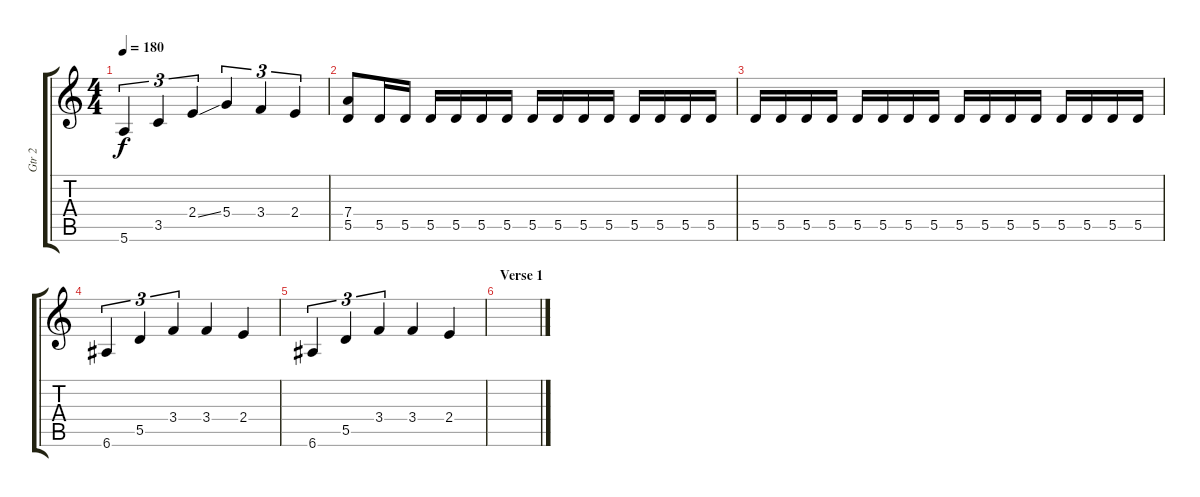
\track ("Gtr 2" "Gtr 2") {instrument overdrivenguitar}
\staff {score tabs}
\tuning (E4 B3 G3 D3 A2 E2) {hide}
\ts (4 4)
\tempo 180
\clef g2
\ks c
5.6.4{tu (3 2) dy f} 3.5.4{tu (3 2)} 2.4{ss}.4{tu (3 2)} 5.4.4{tu (3 2)} 3.4.4{tu (3 2)} 2.4.4{tu (3 2)} |
(7.4 5.5).8 5.5.16 5.5.16 5.5.16 5.5.16 5.5.16 5.5.16 5.5.16 5.5.16 5.5.16 5.5.16 5.5.16 5.5.16 5.5.16 5.5.16 |
5.5.16 5.5.16 5.5.16 5.5.16 5.5.16 5.5.16 5.5.16 5.5.16 5.5.16 5.5.16 5.5.16 5.5.16 5.5.16 5.5.16 5.5.16 5.5.16 |
6.6.4{tu (3 2)} 5.5.4{tu (3 2)} 3.4.4{tu (3 2)} 3.4.4 2.4.4 |
6.6.4{tu (3 2)} 5.5.4{tu (3 2)} 3.4.4{tu (3 2)} 3.4.4 2.4.4 |
\section ("" "Verse 1")
